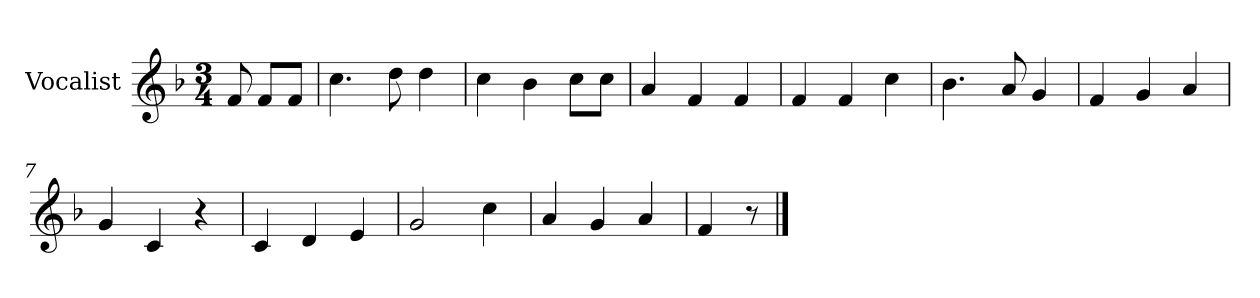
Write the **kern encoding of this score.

**kern
*part1
*staff1
*I"Vocalist
*k[b-]
*F:
*M3/4
=
8f
8fL
8fJ
=1
4.cc
8dd
4dd
=2
4cc
4b-
8ccL
8ccJ
=3
4a
4f
4f
=4
4f
4f
4cc
=5
4.b-
8a
4g
=6
4f
4g
4a
=7
4g
4c
4r
=8
4c
4d
4e
=9
2g
4cc
=10
4a
4g
4a
=11
4f
8r
==
*-
